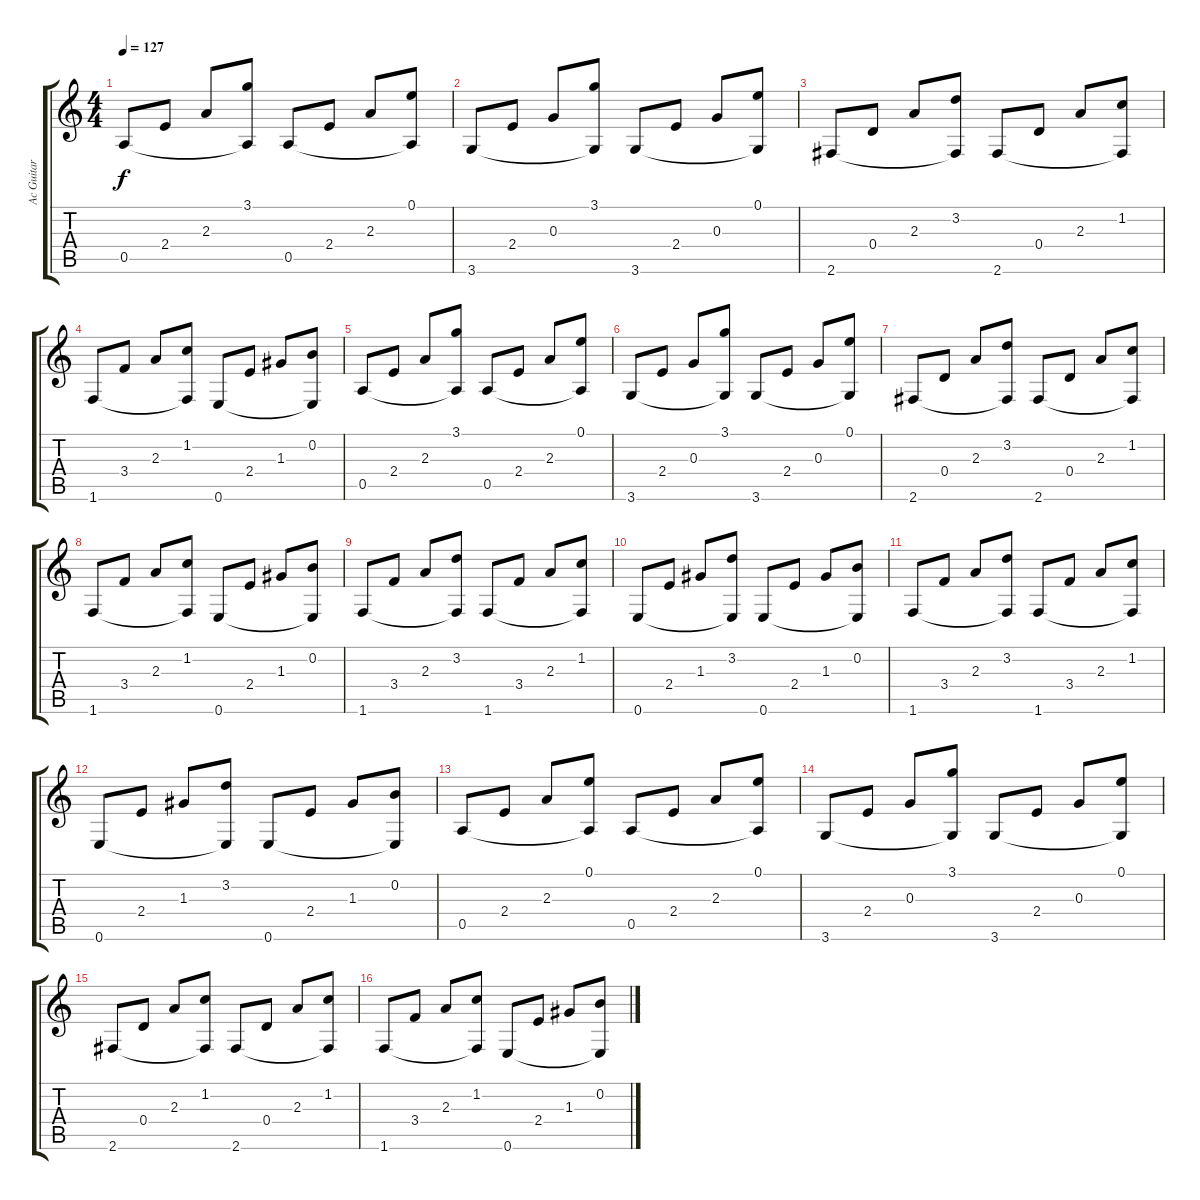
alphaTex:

\track ("Ac Guitar (nylon)" "Ac Guitar ") {instrument acousticguitarsteel}
\staff {score tabs}
\tuning (E4 B3 G3 D3 A2 E2) {hide}
\ts (4 4)
\tempo 127
\clef g2
\ks c
0.5.8{dy f} 2.4.8 2.3.8 (3.1 0.5{t}).8 0.5.8 2.4.8 2.3.8 (0.1 0.5{t}).8 |
3.6.8 2.4.8 0.3.8 (3.1 3.6{t}).8 3.6.8 2.4.8 0.3.8 (0.1 3.6{t}).8 |
2.6.8 0.4.8 2.3.8 (3.2 2.6{t}).8 2.6.8 0.4.8 2.3.8 (1.2 2.6{t}).8 |
1.6.8 3.4.8 2.3.8 (1.2 1.6{t}).8 0.6.8 2.4.8 1.3.8 (0.2 0.6{t}).8 |
0.5.8 2.4.8 2.3.8 (3.1 0.5{t}).8 0.5.8 2.4.8 2.3.8 (0.1 0.5{t}).8 |
3.6.8 2.4.8 0.3.8 (3.1 3.6{t}).8 3.6.8 2.4.8 0.3.8 (0.1 3.6{t}).8 |
2.6.8 0.4.8 2.3.8 (3.2 2.6{t}).8 2.6.8 0.4.8 2.3.8 (1.2 2.6{t}).8 |
1.6.8 3.4.8 2.3.8 (1.2 1.6{t}).8 0.6.8 2.4.8 1.3.8 (0.2 0.6{t}).8 |
1.6.8 3.4.8 2.3.8 (3.2 1.6{t}).8 1.6.8 3.4.8 2.3.8 (1.2 1.6{t}).8 |
0.6.8 2.4.8 1.3.8 (3.2 0.6{t}).8 0.6.8 2.4.8 1.3.8 (0.2 0.6{t}).8 |
1.6.8 3.4.8 2.3.8 (3.2 1.6{t}).8 1.6.8 3.4.8 2.3.8 (1.2 1.6{t}).8 |
0.6.8 2.4.8 1.3.8 (3.2 0.6{t}).8 0.6.8 2.4.8 1.3.8 (0.2 0.6{t}).8 |
0.5.8 2.4.8 2.3.8 (0.1 0.5{t}).8 0.5.8 2.4.8 2.3.8 (0.1 0.5{t}).8 |
3.6.8 2.4.8 0.3.8 (3.1 3.6{t}).8 3.6.8 2.4.8 0.3.8 (0.1 3.6{t}).8 |
2.6.8 0.4.8 2.3.8 (1.2 2.6{t}).8 2.6.8 0.4.8 2.3.8 (1.2 2.6{t}).8 |
1.6.8 3.4.8 2.3.8 (1.2 1.6{t}).8 0.6.8 2.4.8 1.3.8 (0.2 0.6{t}).8
